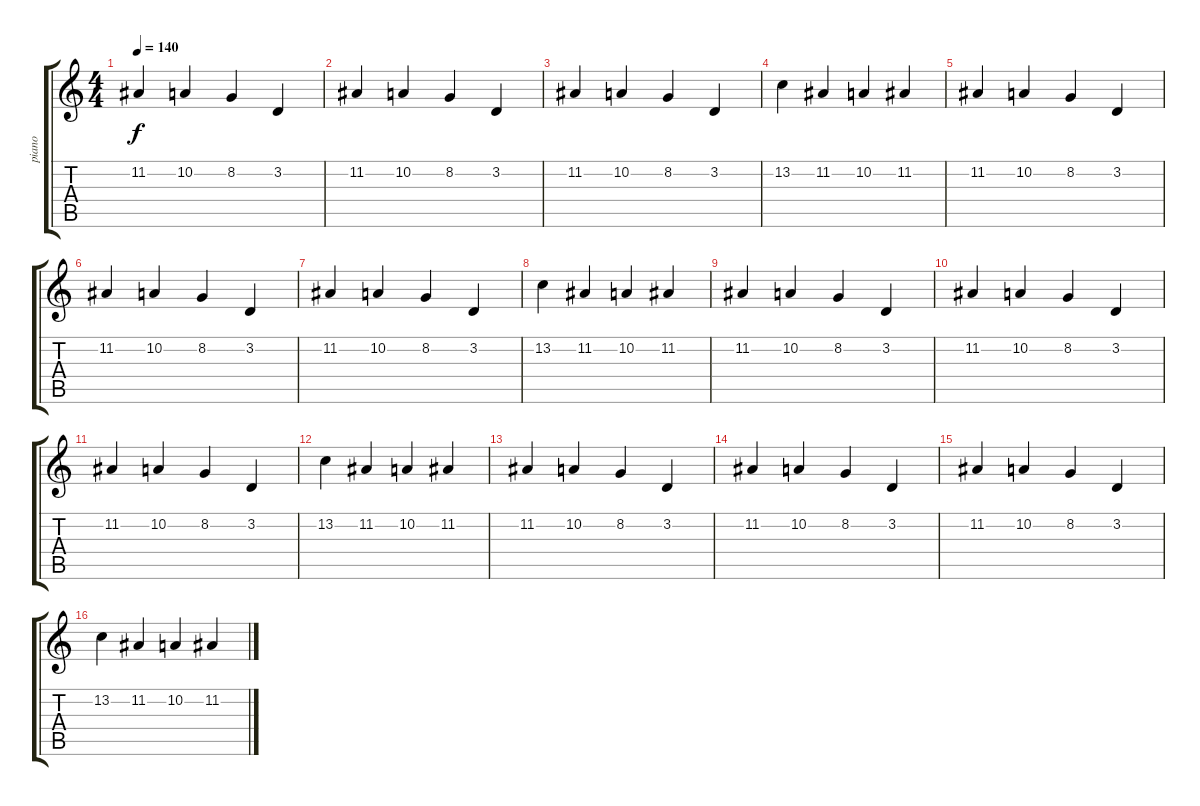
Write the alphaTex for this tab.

\track ("piano" "piano") {instrument acousticgrandpiano}
\staff {score tabs}
\tuning (E4 B3 G3 D3 A2 E2) {hide}
\ts (4 4)
\tempo 140
\clef g2
\ks c
11.2.4{dy f} 10.2.4 8.2.4 3.2.4 |
11.2.4 10.2.4 8.2.4 3.2.4 |
11.2.4 10.2.4 8.2.4 3.2.4 |
13.2.4 11.2.4 10.2.4 11.2.4 |
11.2.4 10.2.4 8.2.4 3.2.4 |
11.2.4 10.2.4 8.2.4 3.2.4 |
11.2.4 10.2.4 8.2.4 3.2.4 |
13.2.4 11.2.4 10.2.4 11.2.4 |
11.2.4 10.2.4 8.2.4 3.2.4 |
11.2.4 10.2.4 8.2.4 3.2.4 |
11.2.4 10.2.4 8.2.4 3.2.4 |
13.2.4 11.2.4 10.2.4 11.2.4 |
11.2.4 10.2.4 8.2.4 3.2.4 |
11.2.4 10.2.4 8.2.4 3.2.4 |
11.2.4 10.2.4 8.2.4 3.2.4 |
13.2.4 11.2.4 10.2.4 11.2.4
